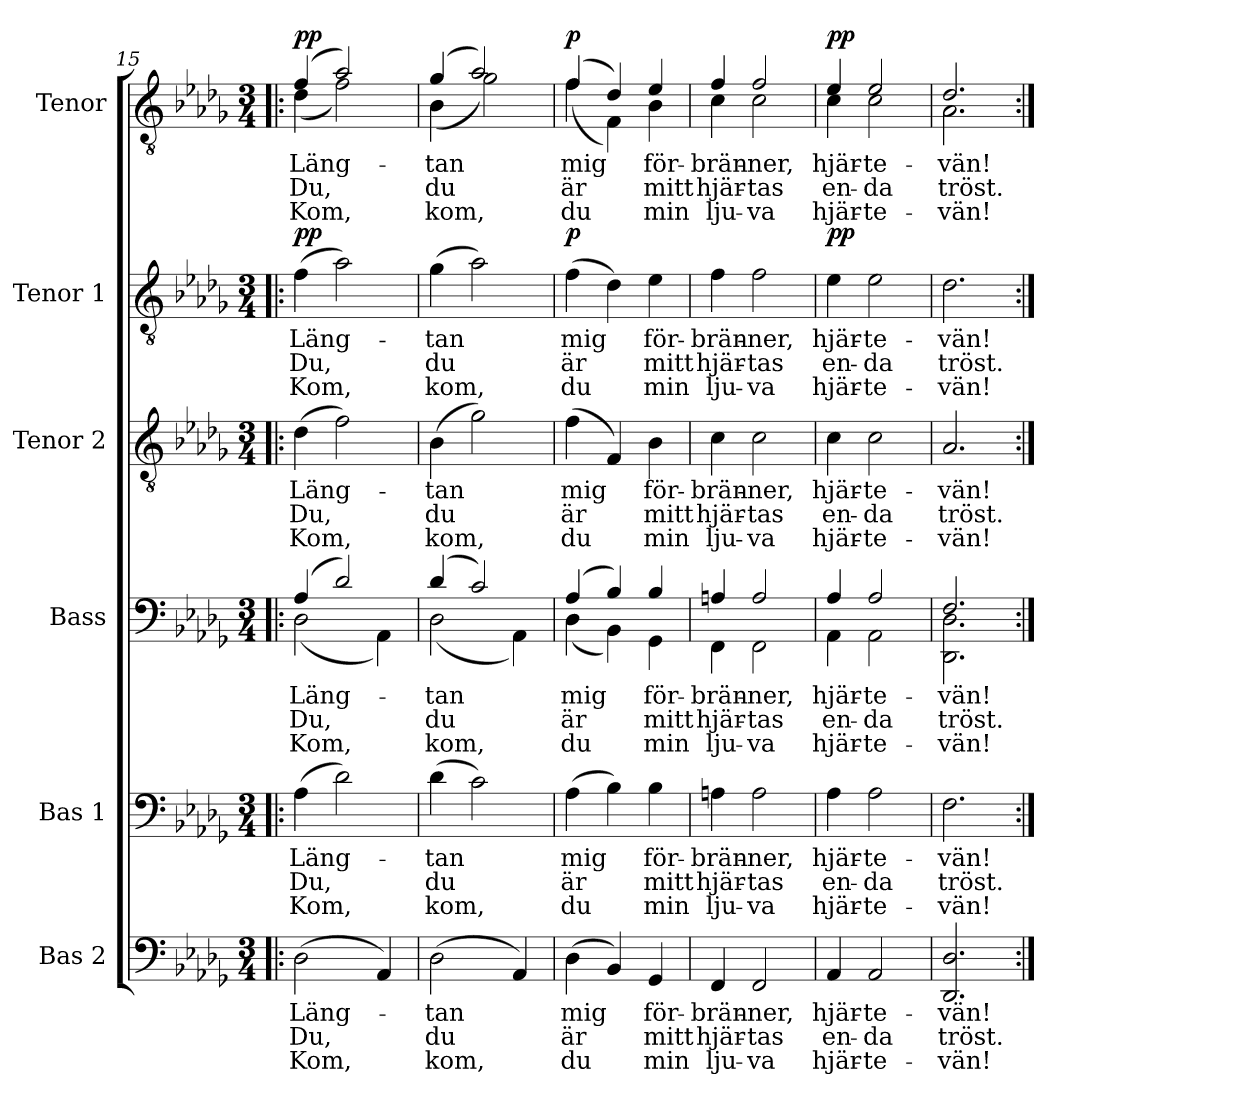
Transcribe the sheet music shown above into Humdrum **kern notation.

**kern	**text	**text	**text	**kern	**text	**text	**text	**kern	**text	**text	**text	**kern	**text	**text	**text	**kern	**text	**text	**text	**dynam	**kern	**text	**text	**text	**dynam
*part6	*part6	*part6	*part6	*part5	*part5	*part5	*part5	*part4	*part4	*part4	*part4	*part3	*part3	*part3	*part3	*part2	*part2	*part2	*part2	*part2	*part1	*part1	*part1	*part1	*part1
*staff6	*staff6	*staff6	*staff6	*staff5	*staff5	*staff5	*staff5	*staff4	*staff4	*staff4	*staff4	*staff3	*staff3	*staff3	*staff3	*staff2	*staff2	*staff2	*staff2	*staff2	*staff1	*staff1	*staff1	*staff1	*staff1
*I"Bas 2	*	*	*	*I"Bas 1	*	*	*	*I"Bass	*	*	*	*I"Tenor 2	*	*	*	*I"Tenor 1	*	*	*	*	*I"Tenor	*	*	*	*
*I'B2.	*	*	*	*I'B1.	*	*	*	*I'B.	*	*	*	*I'T2.	*	*	*	*I'T1.	*	*	*	*	*I'T.	*	*	*	*
*clefF4	*	*	*	*clefF4	*	*	*	*clefF4	*	*	*	*clefGv2	*	*	*	*clefGv2	*	*	*	*	*clefGv2	*	*	*	*
*k[b-e-a-d-g-]	*	*	*	*k[b-e-a-d-g-]	*	*	*	*k[b-e-a-d-g-]	*	*	*	*k[b-e-a-d-g-]	*	*	*	*k[b-e-a-d-g-]	*	*	*	*	*k[b-e-a-d-g-]	*	*	*	*
*M3/4	*	*	*	*M3/4	*	*	*	*M3/4	*	*	*	*M3/4	*	*	*	*M3/4	*	*	*	*	*M3/4	*	*	*	*
=15!|:	=15!|:	=15!|:	=15!|:	=15!|:	=15!|:	=15!|:	=15!|:	=15!|:	=15!|:	=15!|:	=15!|:	=15!|:	=15!|:	=15!|:	=15!|:	=15!|:	=15!|:	=15!|:	=15!|:	=15!|:	=15!|:	=15!|:	=15!|:	=15!|:	=15!|:
!	!LO:LY:b	!LO:LY:b	!LO:LY:b	!	!LO:LY:b	!LO:LY:b	!LO:LY:b	!	!LO:LY:b	!LO:LY:b	!LO:LY:b	!	!LO:LY:b	!LO:LY:b	!LO:LY:b	!	!LO:LY:b	!LO:LY:b	!LO:LY:b	!LO:DY:a	!	!LO:LY:b	!LO:LY:b	!LO:LY:b	!LO:DY:a
*	*	*	*	*	*	*	*	*^	*	*	*	*	*	*	*	*	*	*	*	*	*^	*	*	*	*
(2D-\	Läng-	Du,	Kom,	(4A-\	Läng-	Du,	Kom,	(4A-/	(2D-\	Läng-	Du,	Kom,	(4d-\	Läng-	Du,	Kom,	(4f\	Läng-	Du,	Kom,	pp	(4f/	(4d-\	Läng-	Du,	Kom,	pp
.	.	.	.	2d-\)	.	.	.	2d-/)	.	.	.	.	2f\)	.	.	.	2a-\)	.	.	.	.	2a-/)	2f\)	.	.	.	.
4AA-/)	.	.	.	.	.	.	.	.	4AA-\)	.	.	.	.	.	.	.	.	.	.	.	.	.	.	.	.	.	.
=16	=16	=16	=16	=16	=16	=16	=16	=16	=16	=16	=16	=16	=16	=16	=16	=16	=16	=16	=16	=16	=16	=16	=16	=16	=16	=16	=16
!	!LO:LY:b	!LO:LY:b	!LO:LY:b	!	!LO:LY:b	!LO:LY:b	!LO:LY:b	!	!	!LO:LY:b	!LO:LY:b	!LO:LY:b	!	!LO:LY:b	!LO:LY:b	!LO:LY:b	!	!LO:LY:b	!LO:LY:b	!LO:LY:b	!	!	!	!LO:LY:b	!LO:LY:b	!LO:LY:b	!
(2D-\	-tan	du	kom,	(4d-\	-tan	du	kom,	(4d-/	(2D-\	-tan	du	kom,	(4B-\	-tan	du	kom,	(4g-\	-tan	du	kom,	.	(4g-/	(4B-\	-tan	du	kom,	.
.	.	.	.	2c\)	.	.	.	2c/)	.	.	.	.	2g-\)	.	.	.	2a-\)	.	.	.	.	2a-/)	2g-\)	.	.	.	.
4AA-/)	.	.	.	.	.	.	.	.	4AA-\)	.	.	.	.	.	.	.	.	.	.	.	.	.	.	.	.	.	.
!!LO:LB:g=z	!!
=17	=17	=17	=17	=17	=17	=17	=17	=17	=17	=17	=17	=17	=17	=17	=17	=17	=17	=17	=17	=17	=17	=17	=17	=17	=17	=17	=17
!	!LO:LY:b	!LO:LY:b	!LO:LY:b	!	!LO:LY:b	!LO:LY:b	!LO:LY:b	!	!	!LO:LY:b	!LO:LY:b	!LO:LY:b	!	!LO:LY:b	!LO:LY:b	!LO:LY:b	!	!LO:LY:b	!LO:LY:b	!LO:LY:b	!LO:DY:a	!	!	!LO:LY:b	!LO:LY:b	!LO:LY:b	!LO:DY:a
(4D-\	mig	är	du	(4A-\	mig	är	du	(4A-/	(4D-\	mig	är	du	(4f\	mig	är	du	(4f\	mig	är	du	p	(4f/	(4f\	mig	är	du	p
4BB-/)	.	.	.	4B-\)	.	.	.	4B-/)	4BB-\)	.	.	.	4F/)	.	.	.	4d-\)	.	.	.	.	4d-/)	4F\)	.	.	.	.
!	!LO:LY:b	!LO:LY:b	!LO:LY:b	!	!LO:LY:b	!LO:LY:b	!LO:LY:b	!	!	!LO:LY:b	!LO:LY:b	!LO:LY:b	!	!LO:LY:b	!LO:LY:b	!LO:LY:b	!	!LO:LY:b	!LO:LY:b	!LO:LY:b	!	!	!	!LO:LY:b	!LO:LY:b	!LO:LY:b	!
4GG-/	för-	mitt	min	4B-\	för-	mitt	min	4B-/	4GG-\	för-	mitt	min	4B-\	för-	mitt	min	4e-\	för-	mitt	min	.	4e-/	4B-\	för-	mitt	min	.
=18	=18	=18	=18	=18	=18	=18	=18	=18	=18	=18	=18	=18	=18	=18	=18	=18	=18	=18	=18	=18	=18	=18	=18	=18	=18	=18	=18
!	!LO:LY:b	!LO:LY:b	!LO:LY:b	!	!LO:LY:b	!LO:LY:b	!LO:LY:b	!	!	!LO:LY:b	!LO:LY:b	!LO:LY:b	!	!LO:LY:b	!LO:LY:b	!LO:LY:b	!	!LO:LY:b	!LO:LY:b	!LO:LY:b	!	!	!	!LO:LY:b	!LO:LY:b	!LO:LY:b	!
4FF/	-brän-	hjär-	lju-	4An\	-brän-	hjär-	lju-	4An/	4FF\	-brän-	hjär-	lju-	4c\	-brän-	hjär-	lju-	4f\	-brän-	hjär-	lju-	.	4f/	4c\	-brän-	hjär-	lju-	.
!	!LO:LY:b	!LO:LY:b	!LO:LY:b	!	!LO:LY:b	!LO:LY:b	!LO:LY:b	!	!	!LO:LY:b	!LO:LY:b	!LO:LY:b	!	!LO:LY:b	!LO:LY:b	!LO:LY:b	!	!LO:LY:b	!LO:LY:b	!LO:LY:b	!	!	!	!LO:LY:b	!LO:LY:b	!LO:LY:b	!
2FF/	-ner,	-tas	-va	2A\	-ner,	-tas	-va	2A/	2FF\	-ner,	-tas	-va	2c\	-ner,	-tas	-va	2f\	-ner,	-tas	-va	.	2f/	2c\	-ner,	-tas	-va	.
=19	=19	=19	=19	=19	=19	=19	=19	=19	=19	=19	=19	=19	=19	=19	=19	=19	=19	=19	=19	=19	=19	=19	=19	=19	=19	=19	=19
!	!LO:LY:b	!LO:LY:b	!LO:LY:b	!	!LO:LY:b	!LO:LY:b	!LO:LY:b	!	!	!LO:LY:b	!LO:LY:b	!LO:LY:b	!	!LO:LY:b	!LO:LY:b	!LO:LY:b	!	!LO:LY:b	!LO:LY:b	!LO:LY:b	!LO:DY:a	!	!	!LO:LY:b	!LO:LY:b	!LO:LY:b	!LO:DY:a
4AA-/	hjär-	en-	hjär-	4A-\	hjär-	en-	hjär-	4A-/	4AA-\	hjär-	en-	hjär-	4c\	hjär-	en-	hjär-	4e-\	hjär-	en-	hjär-	pp	4e-/	4c\	hjär-	en-	hjär-	pp
!	!LO:LY:b	!LO:LY:b	!LO:LY:b	!	!LO:LY:b	!LO:LY:b	!LO:LY:b	!	!	!LO:LY:b	!LO:LY:b	!LO:LY:b	!	!LO:LY:b	!LO:LY:b	!LO:LY:b	!	!LO:LY:b	!LO:LY:b	!LO:LY:b	!	!	!	!LO:LY:b	!LO:LY:b	!LO:LY:b	!
2AA-/	-te-	-da	-te-	2A-\	-te-	-da	-te-	2A-/	2AA-\	-te-	-da	-te-	2c\	-te-	-da	-te-	2e-\	-te-	-da	-te-	.	2e-/	2c\	-te-	-da	-te-	.
=20	=20	=20	=20	=20	=20	=20	=20	=20	=20	=20	=20	=20	=20	=20	=20	=20	=20	=20	=20	=20	=20	=20	=20	=20	=20	=20	=20
!	!LO:LY:b	!LO:LY:b	!LO:LY:b	!	!LO:LY:b	!LO:LY:b	!LO:LY:b	!	!	!LO:LY:b	!LO:LY:b	!LO:LY:b	!	!LO:LY:b	!LO:LY:b	!LO:LY:b	!	!LO:LY:b	!LO:LY:b	!LO:LY:b	!	!	!	!LO:LY:b	!LO:LY:b	!LO:LY:b	!
2.DD-/ 2.D-/	-vän!	tröst.	-vän!	2.F\	-vän!	tröst.	-vän!	2.F/	2.DD-\ 2.D-\	-vän!	tröst.	-vän!	2.A-/	-vän!	tröst.	-vän!	2.d-\	-vän!	tröst.	-vän!	.	2.d-/	2.A-\	-vän!	tröst.	-vän!	.
*	*	*	*	*	*	*	*	*v	*v	*	*	*	*	*	*	*	*	*	*	*	*	*v	*v	*	*	*	*
=:|!	=:|!	=:|!	=:|!	=:|!	=:|!	=:|!	=:|!	=:|!	=:|!	=:|!	=:|!	=:|!	=:|!	=:|!	=:|!	=:|!	=:|!	=:|!	=:|!	=:|!	=:|!	=:|!	=:|!	=:|!	=:|!
*-	*-	*-	*-	*-	*-	*-	*-	*-	*-	*-	*-	*-	*-	*-	*-	*-	*-	*-	*-	*-	*-	*-	*-	*-	*-
